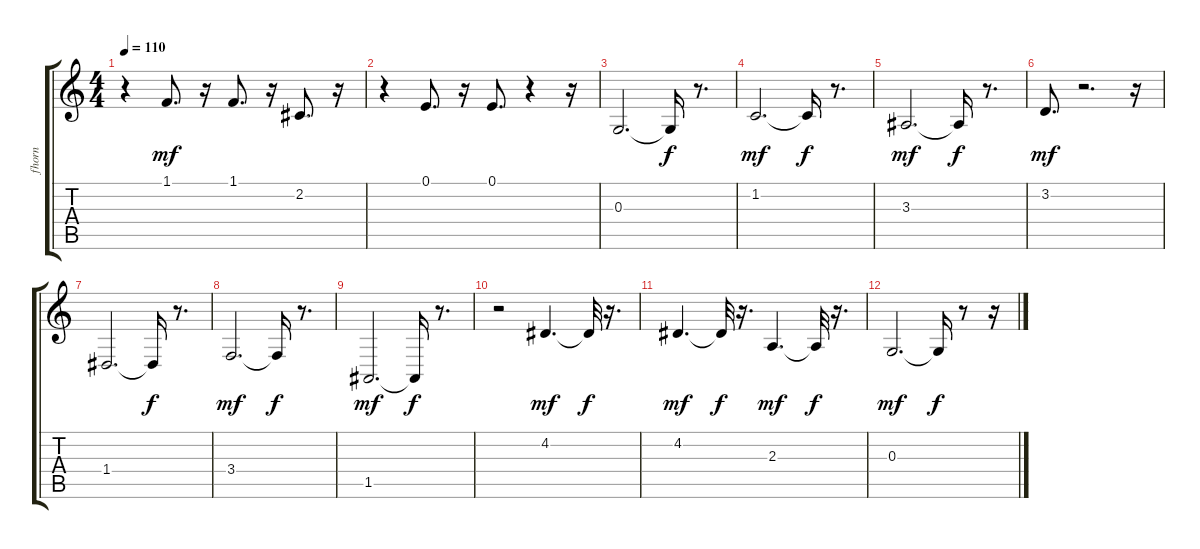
\track ("fhorn" "fhorn") {instrument frenchhorn}
\staff {score tabs}
\tuning (E4 B3 G3 D3 A2 E2) {hide}
\ts (4 4)
\tempo 110
\clef g2
\ks c
r.4{dy f} 1.1.8{d dy mf} r.16 1.1.8{d} r.16 2.2.8{d} r.16 |
r.4 0.1.8{d} r.16 0.1.8{d} r.4 r.16 |
0.3.2{d} 0.3{t}.16{dy f} r.8{d} |
1.2.2{d dy mf} 1.2{t}.16{dy f} r.8{d} |
3.3.2{d dy mf} 3.3{t}.16{dy f} r.8{d} |
3.2.8{d dy mf} r.2{d} r.16 |
1.4.2{d} 1.4{t}.16{dy f} r.8{d} |
3.4.2{d dy mf} 3.4{t}.16{dy f} r.8{d} |
1.5.2{d dy mf} 1.5{t}.16{dy f} r.8{d} |
r.2 4.2.4{d dy mf} 4.2{t}.32{dy f} r.16{d} |
4.2.4{d dy mf} 4.2{t}.32{dy f} r.16{d} 2.3.4{d dy mf} 2.3{t}.32{dy f} r.16{d} |
0.3.2{d dy mf} 0.3{t}.16{dy f} r.8 r.16
